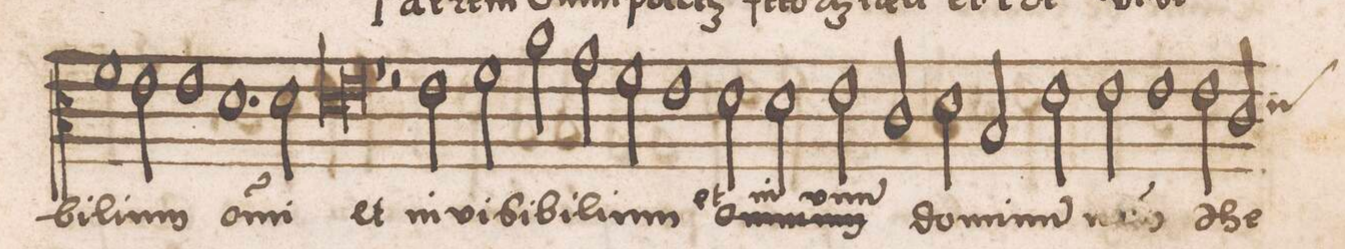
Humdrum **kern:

**kern	**text
*I"CANTVS	*
*clefC3	*
*k[]	*
*met(c|)	*
*M2/1	*
2e\	-li-
1e	-um
=11	=11
1.d	om-
2d\	-ni-
=12	=12
*lig	*
1d	-(um)
1e	.
*Xlig	*
=13	=13
1r	.
2r	.
2e\	et
=14	=14
2f\	in-
2a\	-vi-
2g\	-ſi-
2f\	-bi-
=15	=15
1e	-li-
2d\	-um
2d\	et
=16	=16
2e\	in
2c/	v-
2d\	-n(u)m
2B/	do-
=17	=17
2e\	-mi-
2e\	-nu(m)
1e	nos-
=18	=18
2e\	-(trum)
*custos:d	*
2c/	Ihe-
*-	*-
